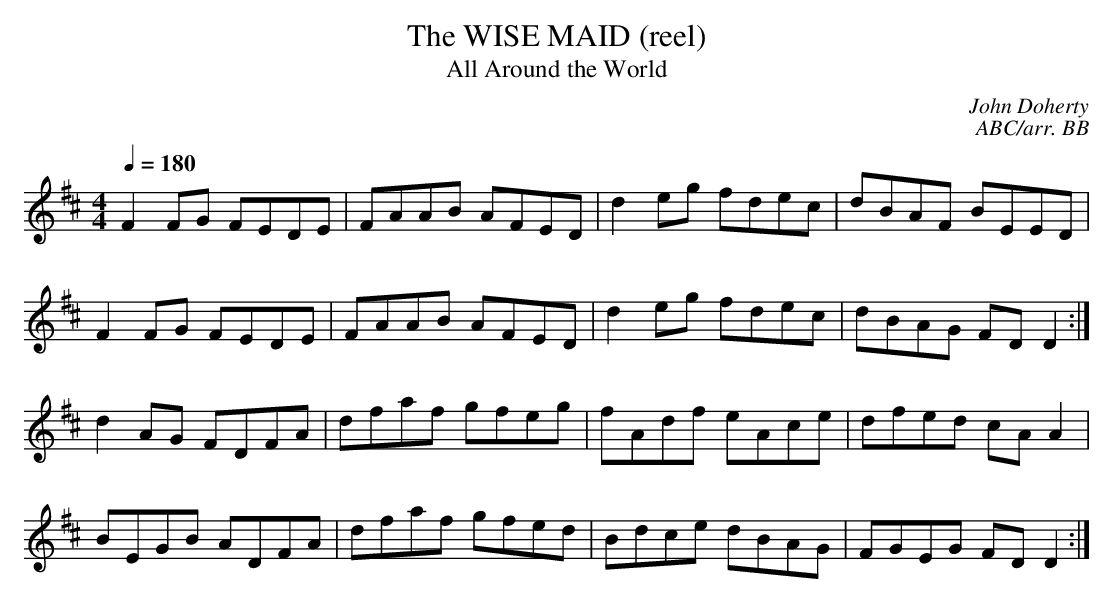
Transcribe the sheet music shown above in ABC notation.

X:1
T:WISE MAID (reel), The
T:All Around the World
C:John Doherty
C:ABC/arr. BB
M:4/4
Q:1/4=180
L:1/8
K:D
F2FG FEDE|FAAB AFED|d2eg fdec|dBAF BEED|
F2FG FEDE|FAAB AFED|d2eg fdec|dBAG FDD2 :|
d2AG FDFA|dfaf gfeg|fAdf eAce|dfed cAA2|
BEGB ADFA|dfaf gfed|Bdce dBAG|FGEG FDD2 :|
